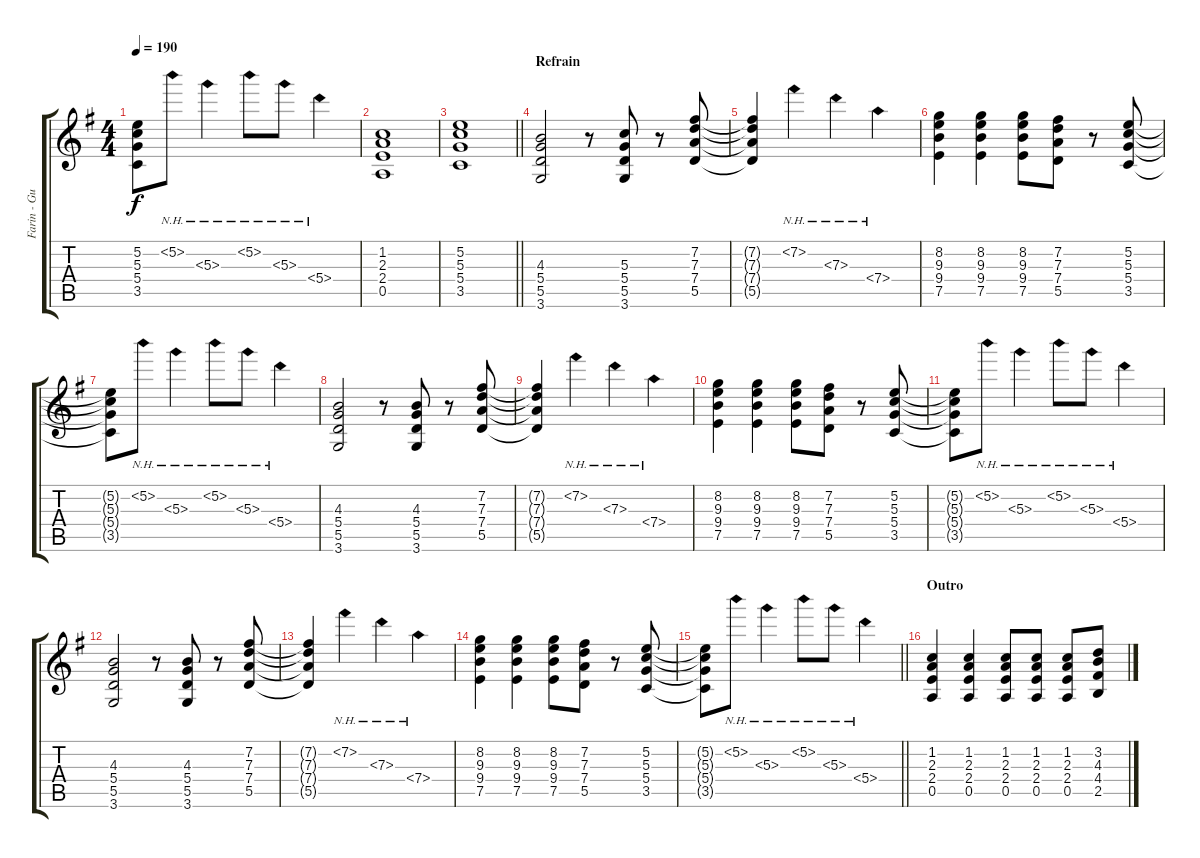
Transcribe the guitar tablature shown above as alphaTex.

\track ("Farin - Guitar 1" "Farin - Gu") {instrument overdrivenguitar}
\staff {score tabs}
\tuning (E4 B3 G3 D3 A2 E2) {hide}
\ts (4 4)
\tempo 190
\clef g2
\ks g
(5.2{t} 5.3{t} 5.4{t} 3.5{t}).8{dy f} 5.2{nh}.8 5.3{nh}.4 5.2{nh}.8 5.3{nh}.8 5.4{nh}.4 |
(1.2 2.3 2.4 0.5).1 |
\barLineRight lightlight
(5.2 5.3 5.4 3.5).1 |
\section ("" "Refrain")
(4.3 5.4 5.5 3.6).2 r.8 (5.3 5.4 5.5 3.6).8 r.8 (7.2 7.3 7.4 5.5).8 |
(7.2{t} 7.3{t} 7.4{t} 5.5{t}).4 7.2{nh}.4 7.3{nh}.4 7.4{nh}.4 |
(8.2 9.3 9.4 7.5).4 (8.2 9.3 9.4 7.5).4 (8.2 9.3 9.4 7.5).8 (7.2 7.3 7.4 5.5).8 r.8 (5.2 5.3 5.4 3.5).8 |
(5.2{t} 5.3{t} 5.4{t} 3.5{t}).8 5.2{nh}.8 5.3{nh}.4 5.2{nh}.8 5.3{nh}.8 5.4{nh}.4 |
(4.3 5.4 5.5 3.6).2 r.8 (4.3 5.4 5.5 3.6).8 r.8 (7.2 7.3 7.4 5.5).8 |
(7.2{t} 7.3{t} 7.4{t} 5.5{t}).4 7.2{nh}.4 7.3{nh}.4 7.4{nh}.4 |
(8.2 9.3 9.4 7.5).4 (8.2 9.3 9.4 7.5).4 (8.2 9.3 9.4 7.5).8 (7.2 7.3 7.4 5.5).8 r.8 (5.2 5.3 5.4 3.5).8 |
(5.2{t} 5.3{t} 5.4{t} 3.5{t}).8 5.2{nh}.8 5.3{nh}.4 5.2{nh}.8 5.3{nh}.8 5.4{nh}.4 |
(4.3 5.4 5.5 3.6).2 r.8 (4.3 5.4 5.5 3.6).8 r.8 (7.2 7.3 7.4 5.5).8 |
(7.2{t} 7.3{t} 7.4{t} 5.5{t}).4 7.2{nh}.4 7.3{nh}.4 7.4{nh}.4 |
(8.2 9.3 9.4 7.5).4 (8.2 9.3 9.4 7.5).4 (8.2 9.3 9.4 7.5).8 (7.2 7.3 7.4 5.5).8 r.8 (5.2 5.3 5.4 3.5).8 |
\barLineRight lightlight
(5.2{t} 5.3{t} 5.4{t} 3.5{t}).8 5.2{nh}.8 5.3{nh}.4 5.2{nh}.8 5.3{nh}.8 5.4{nh}.4 |
\section ("" "Outro")
(1.2 2.3 2.4 0.5).4 (1.2 2.3 2.4 0.5).4 (1.2 2.3 2.4 0.5).8 (1.2 2.3 2.4 0.5).8 (1.2 2.3 2.4 0.5).8 (3.2 4.3 4.4 2.5).8
